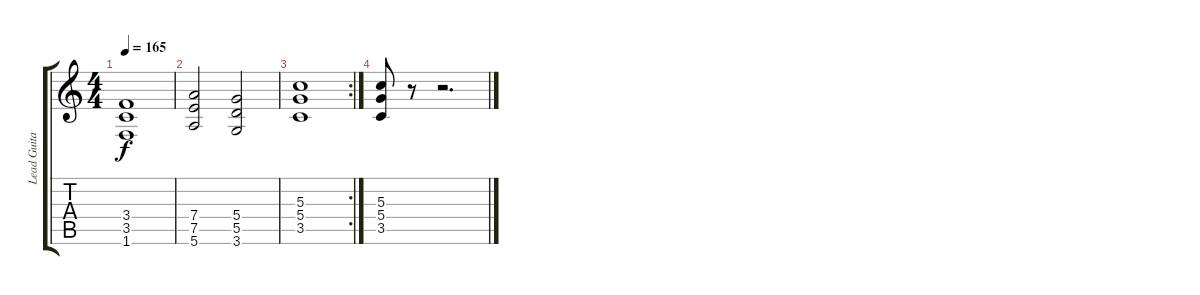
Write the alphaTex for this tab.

\track ("Lead Guitar" "Lead Guita") {instrument distortionguitar}
\staff {score tabs}
\tuning (E4 B3 G3 D3 A2 E2) {hide}
\ts (4 4)
\tempo 165
\clef g2
\ks c
(3.4 3.5 1.6).1{dy f} |
(7.4 7.5 5.6).2 (5.4 5.5 3.6).2 |
\rc 2
(5.3 5.4 3.5).1 |
(5.3 5.4 3.5).8 r.8 r.2{d}
